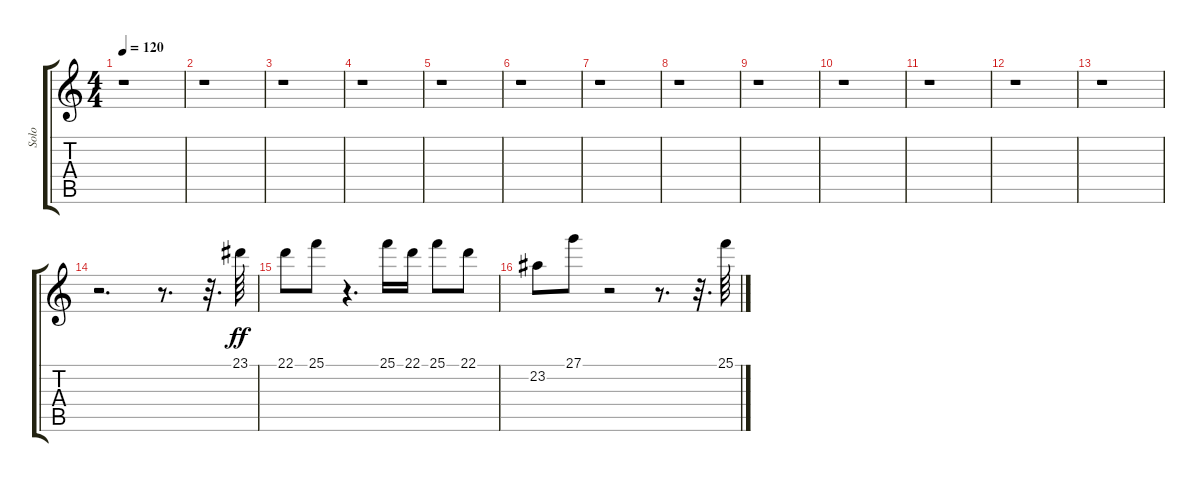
\track ("Solo" "Solo") {instrument ocarina}
\staff {score tabs}
\tuning (E4 B3 G3 D3 A2 E2) {hide}
\ts (4 4)
\tempo 120
\clef g2
\ks c
r.1{dy fff} |
r.1 |
r.1 |
r.1 |
r.1 |
r.1 |
r.1 |
r.1 |
r.1 |
r.1 |
r.1 |
r.1 |
r.1 |
r.2{d} r.8{d} r.32{d} 23.1.64{dy ff} |
22.1.8 25.1.8 r.4{d} 25.1.16 22.1.16 25.1.8 22.1.8 |
23.2.8 27.1.8 r.2 r.8{d} r.32{d} 25.1.64
